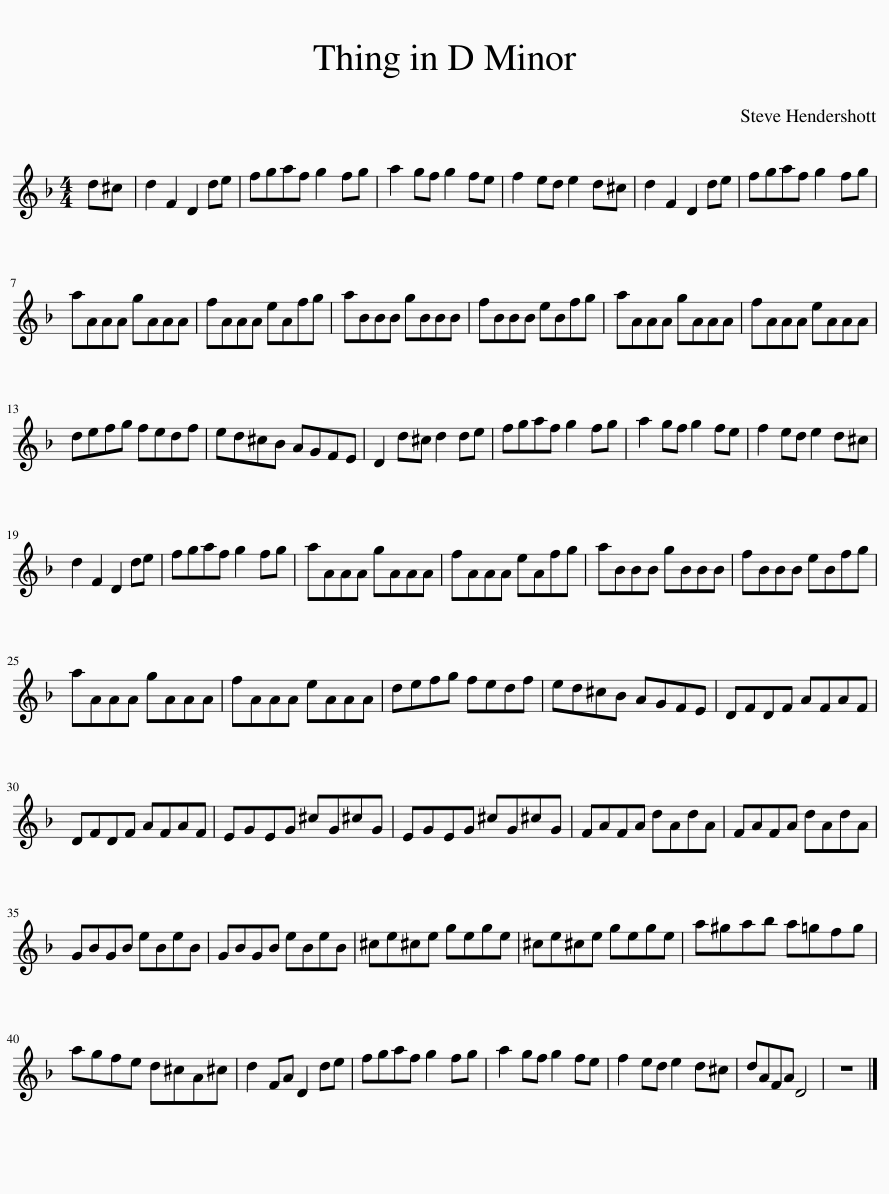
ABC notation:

X:1
L:1/8
M:4/4
I:linebreak $
K:F
V:1 treble
V:1
 d^c | d2 F2 D2 de | fgaf g2 fg | a2 gf g2 fe | f2 ed e2 d^c | %5
 d2 F2 D2 de | fgaf g2 fg |$ aAAA gAAA | fAAA eAfg | aBBB gBBB | %10
 fBBB eBfg | aAAA gAAA | fAAA eAAA |$ defg fedf | ed^cB AGFE | %15
 D2 d^c d2 de | fgaf g2 fg | a2 gf g2 fe | f2 ed e2 d^c |$ d2 F2 D2 de | %20
 fgaf g2 fg | aAAA gAAA | fAAA eAfg | aBBB gBBB | fBBB eBfg |$ %25
 aAAA gAAA | fAAA eAAA | defg fedf | ed^cB AGFE | DFDF AFAF |$ %30
 DFDF AFAF | EGEG ^cG^cG | EGEG ^cG^cG | FAFA dAdA | FAFA dAdA |$ %35
 GBGB eBeB | GBGB eBeB | ^ce^ce gege | ^ce^ce gege | a^gab a=gfg |$ %40
 agfe d^cA^c | d2 FA D2 de | fgaf g2 fg | a2 gf g2 fe | f2 ed e2 d^c | %45
 dAFA D4 | z8 |] %47
